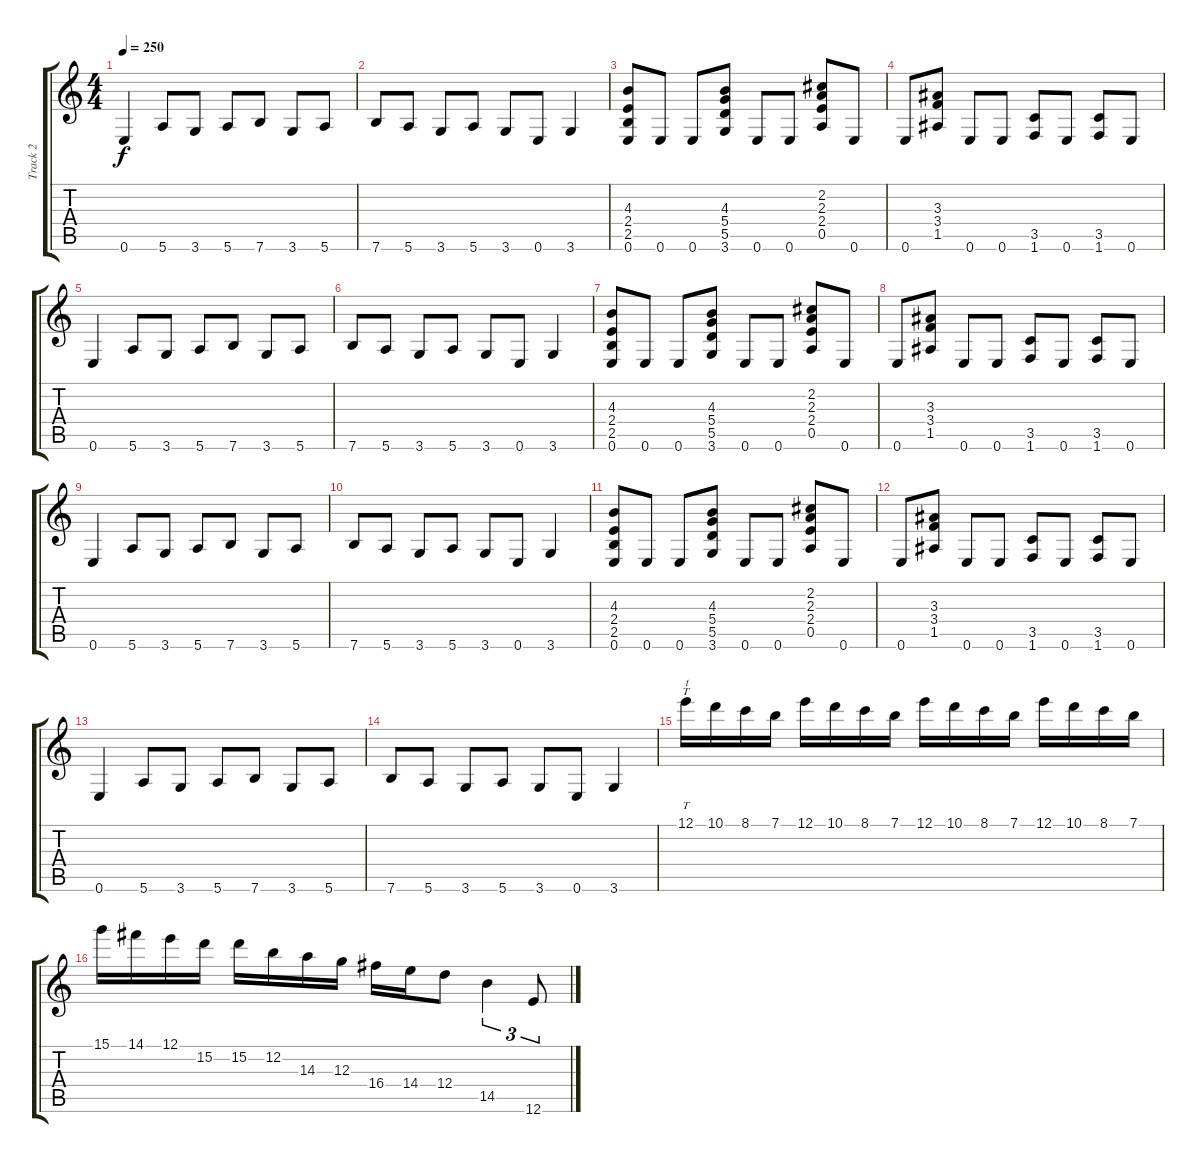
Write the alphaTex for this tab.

\track ("Track 2" "Track 2") {instrument overdrivenguitar}
\staff {score tabs}
\tuning (E4 B3 G3 D3 A2 E2) {hide}
\ts (4 4)
\tempo 250
\clef g2
\ks c
0.6.4{dy f} 5.6.8 3.6.8 5.6.8 7.6.8 3.6.8 5.6.8 |
7.6.8 5.6.8 3.6.8 5.6.8 3.6.8 0.6.8 3.6.4 |
(4.3 2.4 2.5 0.6).8 0.6.8 0.6.8 (4.3 5.4 5.5 3.6).8 0.6.8 0.6.8 (2.2 2.3 2.4 0.5).8 0.6.8 |
0.6.8 (3.3 3.4 1.5).8 0.6.8 0.6.8 (3.5 1.6).8 0.6.8 (3.5 1.6).8 0.6.8 |
0.6.4 5.6.8 3.6.8 5.6.8 7.6.8 3.6.8 5.6.8 |
7.6.8 5.6.8 3.6.8 5.6.8 3.6.8 0.6.8 3.6.4 |
(4.3 2.4 2.5 0.6).8 0.6.8 0.6.8 (4.3 5.4 5.5 3.6).8 0.6.8 0.6.8 (2.2 2.3 2.4 0.5).8 0.6.8 |
0.6.8 (3.3 3.4 1.5).8 0.6.8 0.6.8 (3.5 1.6).8 0.6.8 (3.5 1.6).8 0.6.8 |
0.6.4 5.6.8 3.6.8 5.6.8 7.6.8 3.6.8 5.6.8 |
7.6.8 5.6.8 3.6.8 5.6.8 3.6.8 0.6.8 3.6.4 |
(4.3 2.4 2.5 0.6).8 0.6.8 0.6.8 (4.3 5.4 5.5 3.6).8 0.6.8 0.6.8 (2.2 2.3 2.4 0.5).8 0.6.8 |
0.6.8 (3.3 3.4 1.5).8 0.6.8 0.6.8 (3.5 1.6).8 0.6.8 (3.5 1.6).8 0.6.8 |
0.6.4 5.6.8 3.6.8 5.6.8 7.6.8 3.6.8 5.6.8 |
7.6.8 5.6.8 3.6.8 5.6.8 3.6.8 0.6.8 3.6.4 |
12.1.16{tt txt "t"} 10.1.16 8.1.16 7.1.16 12.1.16 10.1.16 8.1.16 7.1.16 12.1.16 10.1.16 8.1.16 7.1.16 12.1.16 10.1.16 8.1.16 7.1.16 |
15.1.16 14.1.16 12.1.16 15.2.16 15.2.16 12.2.16 14.3.16 12.3.16 16.4.16 14.4.16 12.4.8 14.5.4{tu (3 2)} 12.6.8{tu (3 2)}
